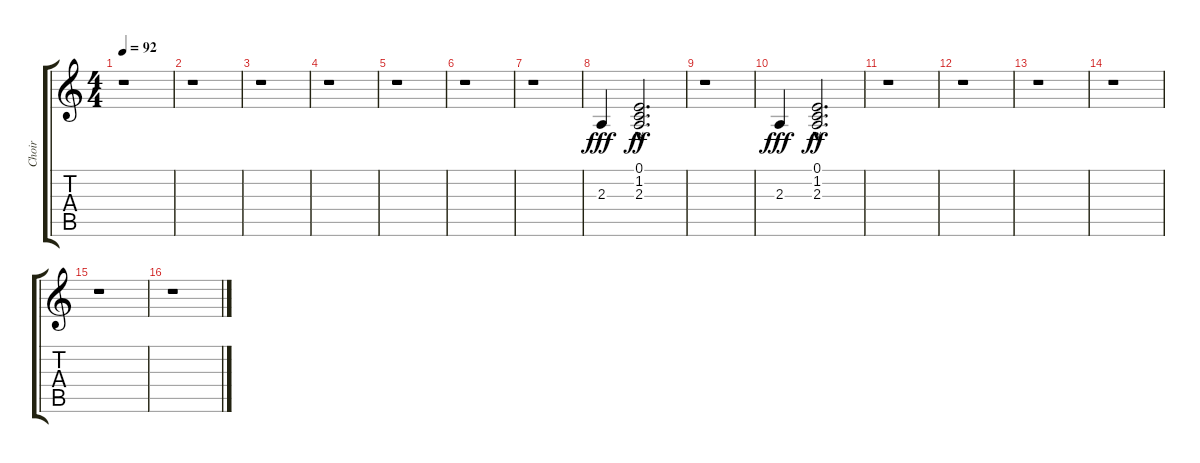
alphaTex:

\track ("Choir" "Choir") {instrument choiraahs}
\staff {score tabs}
\tuning (E4 B3 G3 D3 A2 E2) {hide}
\ts (4 4)
\tempo 92
\clef g2
\ks c
r.1{dy mf} |
r.1 |
r.1 |
r.1 |
r.1 |
r.1 |
r.1 |
2.3.4{dy fff} (0.1{hac} 1.2{hac} 2.3{hac}).2{d dy ff} |
r.1 |
2.3.4{dy fff} (0.1{hac} 1.2{hac} 2.3{hac}).2{d dy ff} |
r.1 |
r.1 |
r.1 |
r.1 |
r.1 |
r.1
